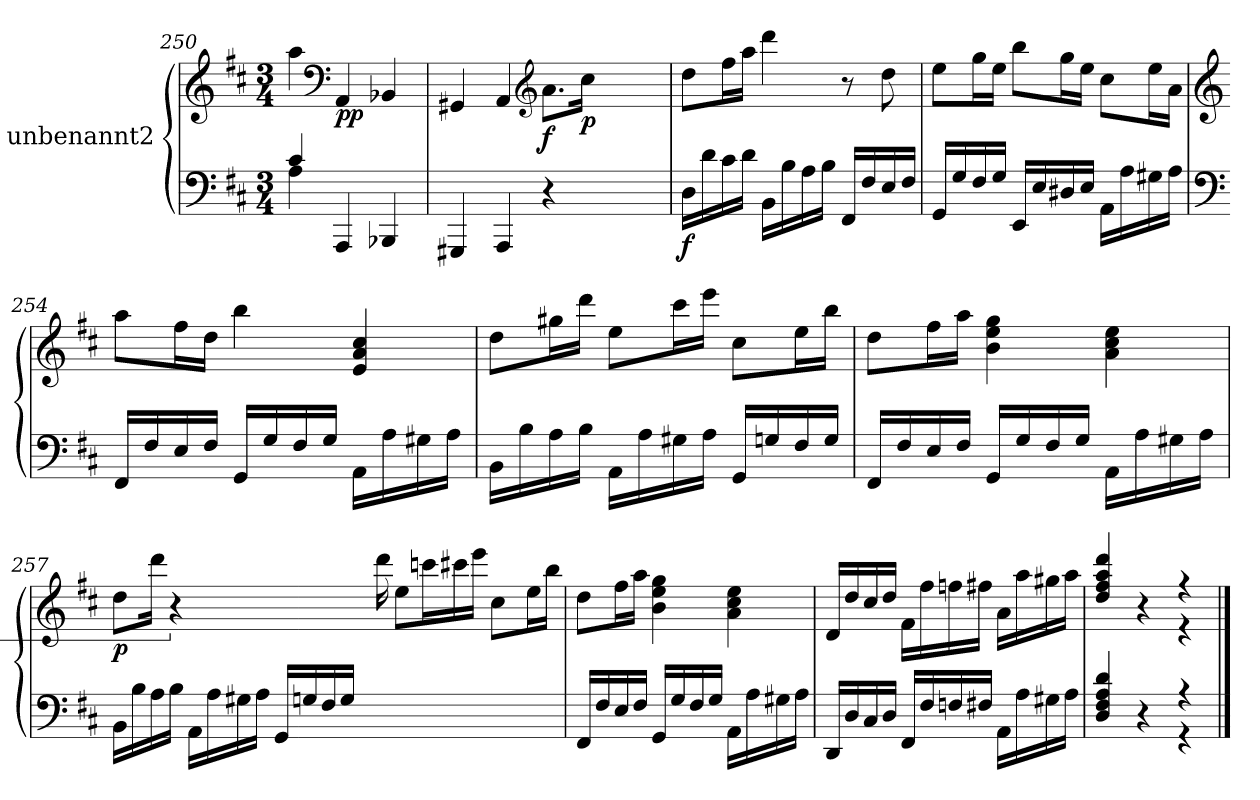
**kern	**kern	**dynam
*part1	*part1	*part1
*staff2	*staff1	*staff1/2
*I"unbenannt2	*	*
*clefF4	*clefG2	*
*k[f#c#]	*k[f#c#]	*
*M3/4	*M3/4	*
=250	=250	=250
*^	*	*
4c#/	4A\	4aa\	.
*	*	*clefF4	*
!	!	!	!LO:DY:b
4ryy	4AAA/	4AA/	pp
4ryy	4BBB-X/	4BB-X/	.
=251	=251	=251	=251
2.ryy	4GGG#X/	4GG#X/	.
.	4AAA/	4AA/	.
*	*	*clefG2	*
!	!	!	!LO:DY:b
.	4r	8.a\L	f
!	!	!	!LO:DY:b
.	.	16cc#\Jk	p
2ryy	2ryy	2ryy	.
=252	=252	=252	=252
!	!	!	!LO:DY:b=2
2.ryy	16D\LL	8dd\L	f
.	16d\	.	.
.	16c#\	16ff#\L	.
.	16d\JJ	16aa\JJ	.
.	16BB\LL	4ddd\	.
.	16B\	.	.
.	16A\	.	.
.	16B\JJ	.	.
.	16FF#/LL	8r	.
.	16F#/	.	.
.	16E/	8dd\	.
.	16F#/JJ	.	.
=253	=253	=253	=253
2.ryy	16GG/LL	8ee\L	.
.	16G/	.	.
.	16F#/	16gg\L	.
.	16G/JJ	16ee\JJ	.
.	16EE/LL	8bb\L	.
.	16E/	.	.
.	16D#X/	16gg\L	.
.	16E/JJ	16ee\JJ	.
.	16AA\LL	8cc#\L	.
.	16A\	.	.
.	16G#X\	16ee\L	.
.	16A\JJ	16a\JJ	.
*v	*v	*	*
!!LO:LB:g=z
=254	=254	=254
*clefF4	*clefG2	*
16FF#/LL	8aa\L	.
16F#/	.	.
16E/	16ff#\L	.
16F#/JJ	16dd\JJ	.
16GG/LL	4bb\	.
16G/	.	.
16F#/	.	.
16G/JJ	.	.
16AA\LL	4e/ 4a/ 4cc#/	.
16A\	.	.
16G#X\	.	.
16A\JJ	.	.
=255	=255	=255
16BB\LL	8dd\L	.
16B\	.	.
16A\	16gg#X\L	.
16B\JJ	16ddd\JJ	.
16AA\LL	8ee\L	.
16A\	.	.
16G#X\	16ccc#\L	.
16A\JJ	16eee\JJ	.
16GG/LL	8cc#\L	.
16Gn/	.	.
16F#/	16ee\L	.
16G/JJ	16bb\JJ	.
=256	=256	=256
16FF#/LL	8dd\L	.
16F#/	.	.
16E/	16ff#\L	.
16F#/JJ	16aa\JJ	.
16GG/LL	4b\ 4ee\ 4gg\	.
16G/	.	.
16F#/	.	.
16G/JJ	.	.
16AA\LL	4a\ 4cc#\ 4ee\	.
16A\	.	.
16G#X\	.	.
16A\JJ	.	.
=257	=257	=257
!	!	!LO:DY:b
16BB\LL	8dd\L	p
16B\	.	.
16A\	16ddd\Jk	.
!	!LO:N:vis=2.	!
16B\JJ	8%5r	.
16AA\LL	.	.
16A\	.	.
16G#X\	.	.
16A\JJ	.	.
16GG/LL	.	.
16Gn/	.	.
16F#/	.	.
16G/JJ	.	.
2ryy	.	.
.	16ddd\	.
.	8ee\L	.
.	16cccn\L	.
.	16ccc#X\	.
.	16eee\JJ	.
.	8cc#\L	.
8.ryy	.	.
.	16ee\L	.
.	16bb\JJ	.
!!LO:PB:g=z
=258	=258	=258
16FF#/LL	8dd\L	.
16F#/	.	.
16E/	16ff#\L	.
16F#/JJ	16aa\JJ	.
16GG/LL	4b\ 4ee\ 4gg\	.
16G/	.	.
16F#/	.	.
16G/JJ	.	.
16AA\LL	4a\ 4cc#\ 4ee\	.
16A\	.	.
16G#X\	.	.
16A\JJ	.	.
=259	=259	=259
16DD/LL	16d/LL	.
16D/	16dd/	.
16C#/	16cc#/	.
16D/JJ	16dd/JJ	.
16FF#/LL	16f#\LL	.
16F#/	16ff#\	.
16Fn/	16ffn\	.
16F#X/JJ	16ff#X\JJ	.
16AA\LL	16a\LL	.
16A\	16aa\	.
16G#X\	16gg#X\	.
16A\JJ	16aa\JJ	.
=260	=260	=260
*^	*^	*
4D/ 4F#/ 4A/ 4d/	2ryy	4dd/ 4ff#/ 4aa/ 4ddd/	2ryy	.
4r	.	4r	.	.
4r	4r	4r	4r	.
*v	*v	*	*	*
*	*v	*v	*
==	==	==
*-	*-	*-
